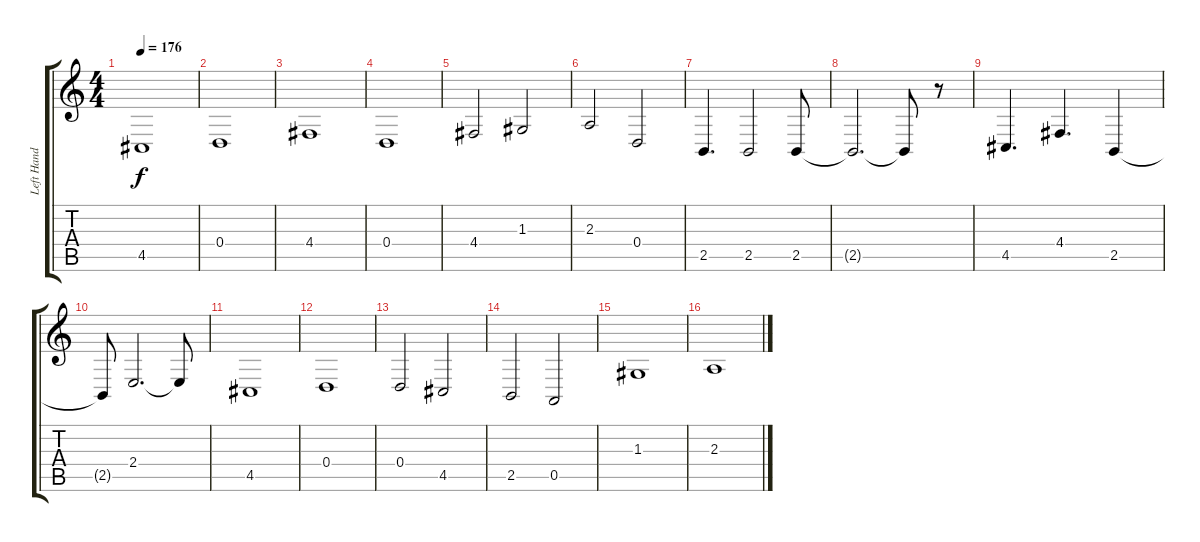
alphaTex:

\track ("Left Hand" "Left Hand") {instrument percussiveorgan}
\staff {score tabs}
\tuning (E4 B3 G3 D3 A2 E2) {hide}
\ts (4 4)
\tempo 176
\clef g2
\ks c
4.5.1{dy f} |
0.4.1 |
4.4.1 |
0.4.1 |
4.4.2 1.3.2 |
2.3.2 0.4.2 |
2.5.4{d} 2.5.2 2.5.8 |
2.5{t}.2{d} 2.5{t}.8 r.8 |
4.5.4{d} 4.4.4{d} 2.5.4 |
2.5{t}.8 2.4.2{d} 2.4{t}.8 |
4.5.1 |
0.4.1 |
0.4.2 4.5.2 |
2.5.2 0.5.2 |
1.3.1 |
2.3.1
